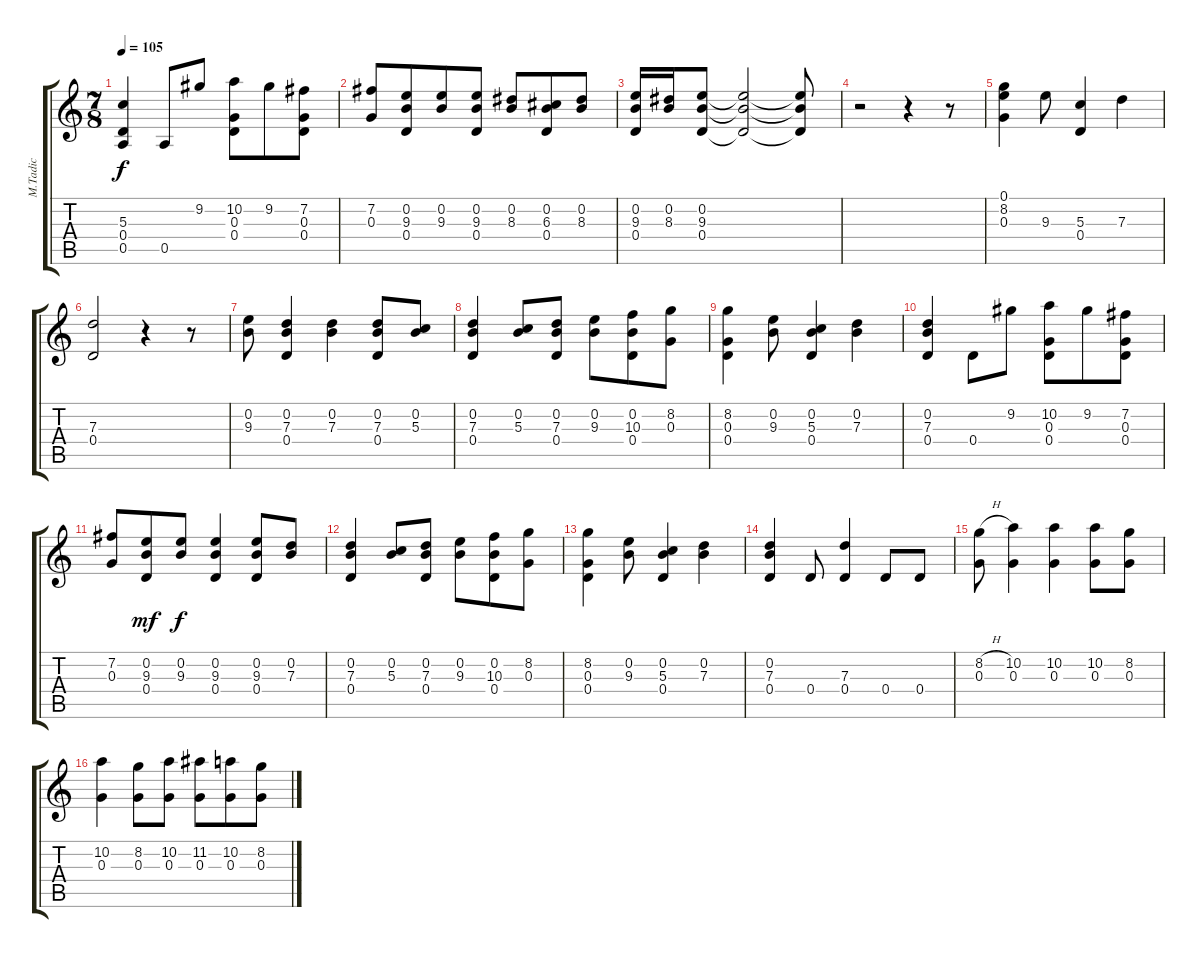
\track ("M.Tadic" "M.Tadic") {instrument acousticguitarnylon}
\staff {score tabs}
\tuning (E4 B3 G3 D3 A2 E2) {hide}
\ts (7 8)
\tempo 105
\clef g2
\ks c
(5.3 0.4 0.5).4{dy f} 0.5.8 9.2.8 (10.2 0.3 0.4).8 9.2.8 (7.2 0.3 0.4).8 |
(7.2 0.3).8 (0.2 9.3 0.4).8 (0.2 9.3).8 (0.2 9.3 0.4).8 (0.2 8.3).8 (0.2 6.3 0.4).8 (0.2 8.3).8 |
(0.2 9.3 0.4).16 (0.2 8.3).16 (0.2 9.3 0.4).8 (0.2{t} 9.3{t} 0.4{t}).2 (0.2{t} 9.3{t} 0.4{t}).8 |
r.2 r.4 r.8 |
(0.1 8.2 0.3).4{volume 12} 9.3.8 (5.3 0.4).4 7.3.4 |
(7.3 0.4).2 r.4 r.8 |
(0.2 9.3).8 (0.2 7.3 0.4).4 (0.2 7.3).4 (0.2 7.3 0.4).8 (0.2 5.3).8 |
(0.2 7.3 0.4).4 (0.2 5.3).8 (0.2 7.3 0.4).8 (0.2 9.3).8 (0.2 10.3 0.4).8 (8.2 0.3).8 |
(8.2 0.3 0.4).4 (0.2 9.3).8 (0.2 5.3 0.4).4 (0.2 7.3).4 |
(0.2 7.3 0.4).4 0.4.8 9.2.8 (10.2 0.3 0.4).8 9.2.8 (7.2 0.3 0.4).8 |
(7.2 0.3).8 (0.2 9.3 0.4).8{dy mf} (0.2 9.3).8{dy f} (0.2 9.3 0.4).4 (0.2 9.3 0.4).8 (0.2 7.3).8 |
(0.2 7.3 0.4).4 (0.2 5.3).8 (0.2 7.3 0.4).8 (0.2 9.3).8 (0.2 10.3 0.4).8 (8.2 0.3).8 |
(8.2 0.3 0.4).4 (0.2 9.3).8 (0.2 5.3 0.4).4 (0.2 7.3).4 |
(0.2 7.3 0.4).4 0.4.8 (7.3 0.4).4 0.4.8 0.4.8 |
(8.2{h} 0.3).8 (10.2 0.3).4 (10.2 0.3).4 (10.2 0.3).8 (8.2 0.3).8 |
(10.2 0.3).4 (8.2 0.3).8 (10.2 0.3).8 (11.2 0.3).8 (10.2 0.3).8 (8.2 0.3).8
